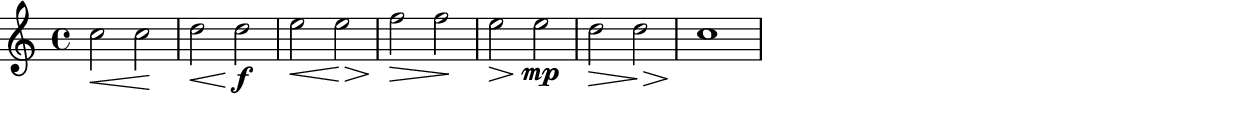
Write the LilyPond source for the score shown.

%% Generated by lilypond-book
%% Options: [exampleindent=10.16\mm,indent=0\mm,line-width=160\mm,paper-height=845.047\pt,paper-width=597.508\pt,papersize='(cons (* 597.508 pt) (* 845.047 pt)),quote]
\include "lilypond-book-preamble.ly"


% ****************************************************************
% Start cut-&-pastable-section
% ****************************************************************

#(ly:set-option 'eps-box-padding 3.000000)



\paper {
  #(set-paper-size '(cons (* 597.508 pt) (* 845.047 pt)))
  indent = 0\mm
  line-width = 160\mm
  % offset the left padding, also add 1mm as lilypond creates cropped
  % images with a little space on the right
  line-width = #(- line-width (* mm  3.000000) (* mm 1))
  line-width = 160\mm - 2.0 * 10.16\mm
  % offset the left padding, also add 1mm as lilypond creates cropped
  % images with a little space on the right
  line-width = #(- line-width (* mm  3.000000) (* mm 1))
}

\layout {
  
}




% ****************************************************************
% ly snippet:
% ****************************************************************
\sourcefileline 430
\relative c'' {
  c2\< c\!
  d2\< d\f
  e2\< e\>
  f2\> f\!
  e2\> e\mp
  d2\> d\>
  c1\!
}


% ****************************************************************
% end ly snippet
% ****************************************************************
